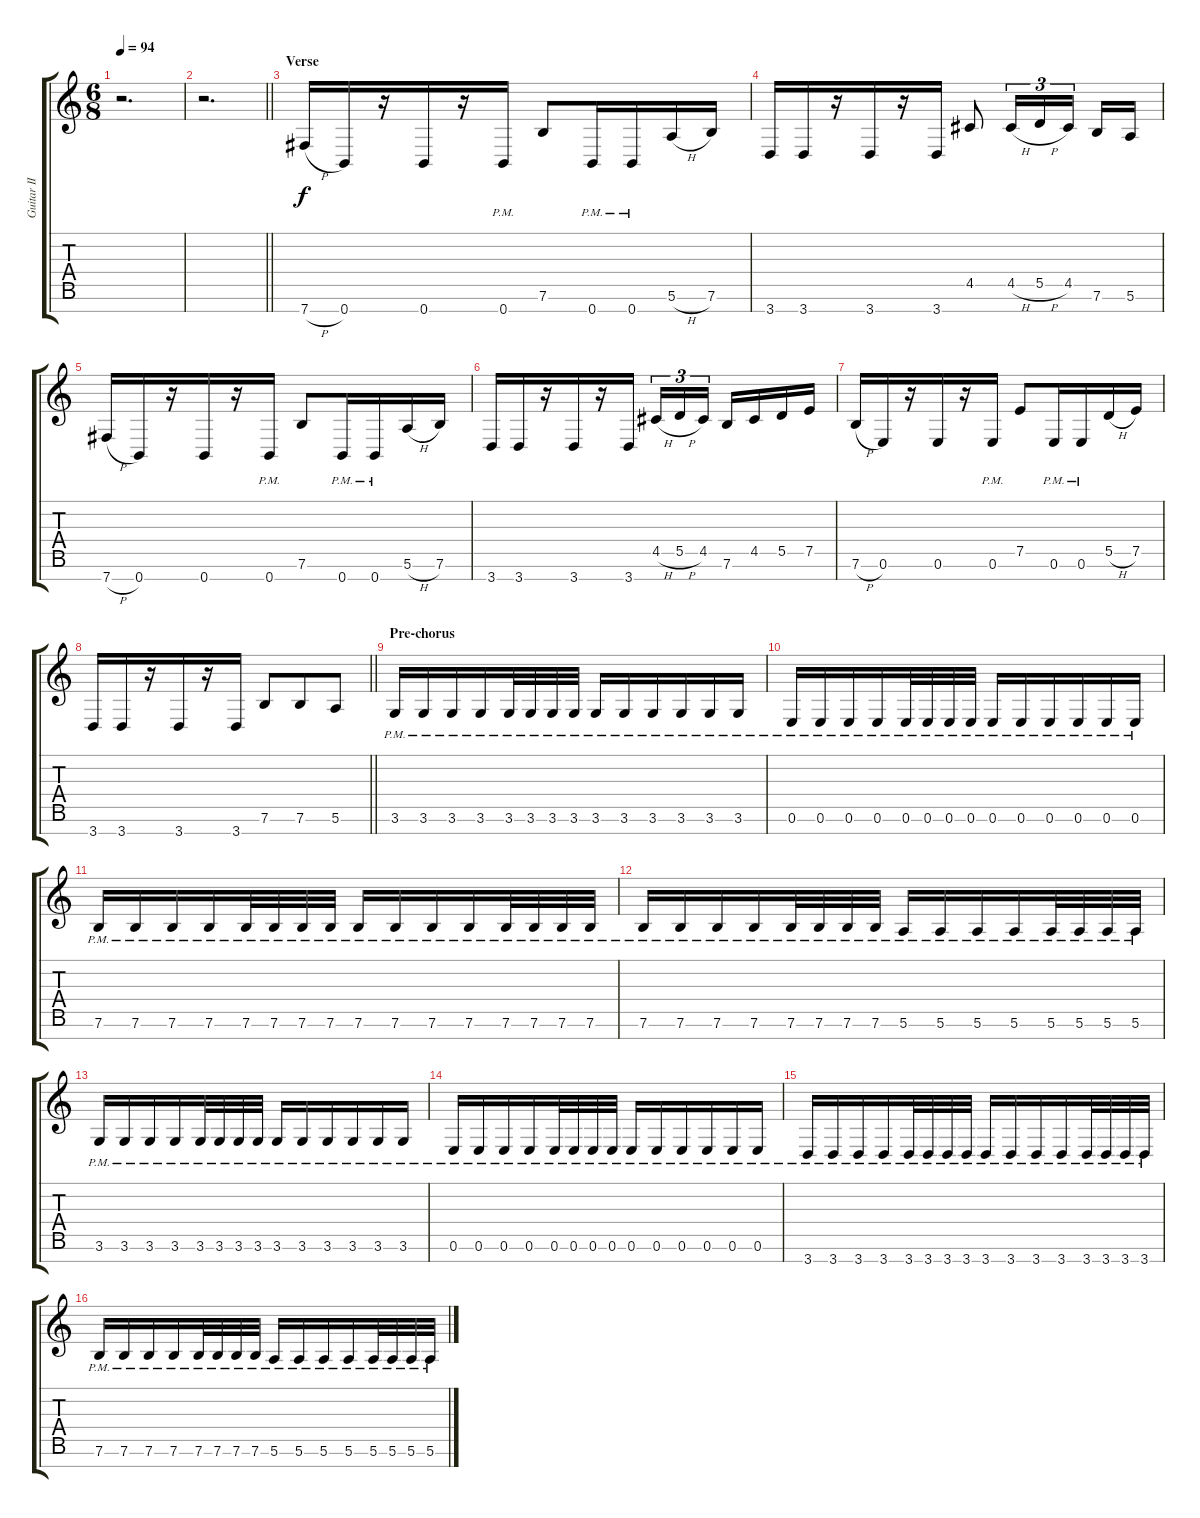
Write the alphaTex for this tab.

\track ("Guitar II" "Guitar II") {instrument distortionguitar}
\staff {score tabs}
\tuning (E4 B3 G3 D3 A2 E2 B1) {hide}
\ts (6 8)
\tempo 94
\clef g2
\ks c
r.2{d dy f} |
\barLineRight lightlight
r.2{d} |
\section ("" "Verse")
7.7{h}.16 0.7.16 r.16 0.7.16 r.16 0.7{pm}.16 7.6.8 0.7{pm}.16 0.7{pm}.16 5.6{h}.16 7.6.16 |
3.7.16 3.7.16 r.16 3.7.16 r.16 3.7.16 4.5.8 4.5{h}.16{tu (3 2)} 5.5{h}.16{tu (3 2)} 4.5.16{tu (3 2) beam splitsecondary} 7.6.16 5.6.16 |
7.7{h}.16 0.7.16 r.16 0.7.16 r.16 0.7{pm}.16 7.6.8 0.7{pm}.16 0.7{pm}.16 5.6{h}.16 7.6.16 |
3.7.16 3.7.16 r.16 3.7.16 r.16 3.7.16 4.5{h}.16{tu (3 2)} 5.5{h}.16{tu (3 2)} 4.5.16{tu (3 2) beam splitsecondary} 7.6.16 4.5.16 5.5.16 7.5.16 |
7.6{h}.16 0.6.16 r.16 0.6.16 r.16 0.6{pm}.16 7.5.8 0.6{pm}.16 0.6{pm}.16 5.5{h}.16 7.5.16 |
\barLineRight lightlight
3.7.16 3.7.16 r.16 3.7.16 r.16 3.7.16 7.6.8 7.6.8 5.6.8 |
\section ("" "Pre-chorus")
3.6{pm}.16 3.6{pm}.16 3.6{pm}.16 3.6{pm}.16 3.6{pm}.32 3.6{pm}.32 3.6{pm}.32 3.6{pm}.32 3.6{pm}.16 3.6{pm}.16 3.6{pm}.16 3.6{pm}.16 3.6{pm}.16 3.6{pm}.16 |
0.6{pm}.16 0.6{pm}.16 0.6{pm}.16 0.6{pm}.16 0.6{pm}.32 0.6{pm}.32 0.6{pm}.32 0.6{pm}.32 0.6{pm}.16 0.6{pm}.16 0.6{pm}.16 0.6{pm}.16 0.6{pm}.16 0.6{pm}.16 |
7.6{pm}.16 7.6{pm}.16 7.6{pm}.16 7.6{pm}.16 7.6{pm}.32 7.6{pm}.32 7.6{pm}.32 7.6{pm}.32 7.6{pm}.16 7.6{pm}.16 7.6{pm}.16 7.6{pm}.16 7.6{pm}.32 7.6{pm}.32 7.6{pm}.32 7.6{pm}.32 |
7.6{pm}.16 7.6{pm}.16 7.6{pm}.16 7.6{pm}.16 7.6{pm}.32 7.6{pm}.32 7.6{pm}.32 7.6{pm}.32 5.6{pm}.16 5.6{pm}.16 5.6{pm}.16 5.6{pm}.16 5.6{pm}.32 5.6{pm}.32 5.6{pm}.32 5.6{pm}.32 |
3.6{pm}.16 3.6{pm}.16 3.6{pm}.16 3.6{pm}.16 3.6{pm}.32 3.6{pm}.32 3.6{pm}.32 3.6{pm}.32 3.6{pm}.16 3.6{pm}.16 3.6{pm}.16 3.6{pm}.16 3.6{pm}.16 3.6{pm}.16 |
0.6{pm}.16 0.6{pm}.16 0.6{pm}.16 0.6{pm}.16 0.6{pm}.32 0.6{pm}.32 0.6{pm}.32 0.6{pm}.32 0.6{pm}.16 0.6{pm}.16 0.6{pm}.16 0.6{pm}.16 0.6{pm}.16 0.6{pm}.16 |
3.7{pm}.16 3.7{pm}.16 3.7{pm}.16 3.7{pm}.16 3.7{pm}.32 3.7{pm}.32 3.7{pm}.32 3.7{pm}.32 3.7{pm}.16 3.7{pm}.16 3.7{pm}.16 3.7{pm}.16 3.7{pm}.32 3.7{pm}.32 3.7{pm}.32 3.7{pm}.32 |
7.6{pm}.16 7.6{pm}.16 7.6{pm}.16 7.6{pm}.16 7.6{pm}.32 7.6{pm}.32 7.6{pm}.32 7.6{pm}.32 5.6{pm}.16 5.6{pm}.16 5.6{pm}.16 5.6{pm}.16 5.6{pm}.32 5.6{pm}.32 5.6{pm}.32 5.6{pm}.32
